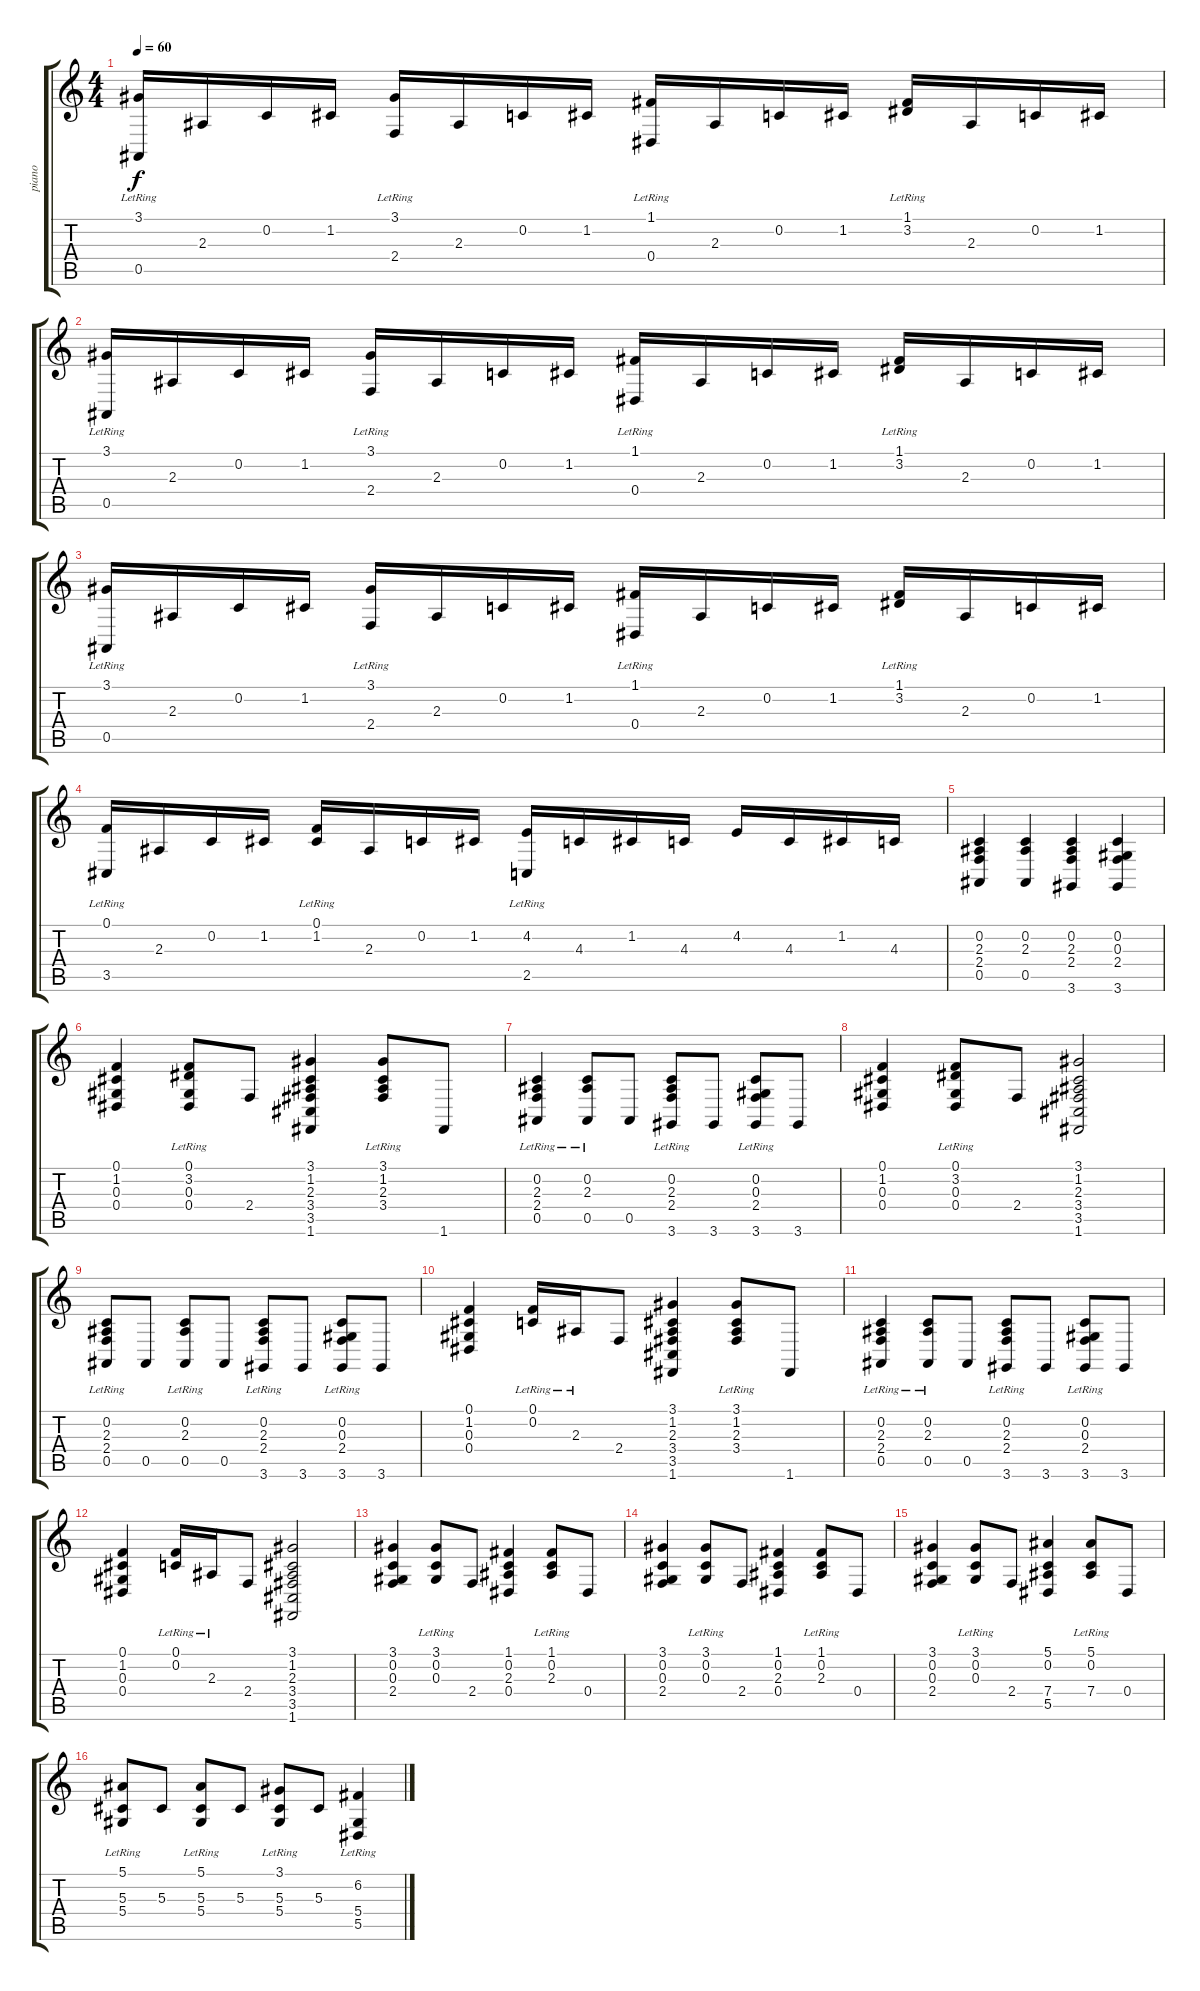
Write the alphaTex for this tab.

\track ("piano" "piano") {instrument acousticgrandpiano}
\staff {score tabs}
\tuning (F4 C4 Ab3 Eb3 Bb2 F2) {hide}
\ts (4 4)
\tempo 60
\clef g2
\ks c
(3.1 0.5{lr}).16{dy f} 2.3.16 0.2.16 1.2.16 (3.1 2.4{lr}).16 2.3.16 0.2.16 1.2.16 (1.1 0.4{lr}).16 2.3.16 0.2.16 1.2.16 (1.1 3.2{lr}).16 2.3.16 0.2.16 1.2.16 |
(3.1 0.5{lr}).16 2.3.16 0.2.16 1.2.16 (3.1 2.4{lr}).16 2.3.16 0.2.16 1.2.16 (1.1 0.4{lr}).16 2.3.16 0.2.16 1.2.16 (1.1 3.2{lr}).16 2.3.16 0.2.16 1.2.16 |
(3.1 0.5{lr}).16 2.3.16 0.2.16 1.2.16 (3.1 2.4{lr}).16 2.3.16 0.2.16 1.2.16 (1.1 0.4{lr}).16 2.3.16 0.2.16 1.2.16 (1.1 3.2{lr}).16 2.3.16 0.2.16 1.2.16 |
(0.1 3.5{lr}).16 2.3.16 0.2.16 1.2.16 (0.1 1.2{lr}).16 2.3.16 0.2.16 1.2.16 (4.2 2.5{lr}).16 4.3.16 1.2.16 4.3.16 4.2.16 4.3.16 1.2.16 4.3.16 |
(0.2 2.3 2.4 0.5).4 (0.2 2.3 0.5).4 (0.2 2.3 2.4 3.6).4 (0.2 0.3 2.4 3.6).4 |
(0.1 1.2 0.3 0.4).4 (0.1{lr} 3.2{lr} 0.3{lr} 0.4).8 2.4.8 (3.1 1.2 2.3 3.4 3.5 1.6).4 (3.1{lr} 1.2{lr} 2.3{lr} 3.4{lr}).8 1.6.8 |
(0.2{lr} 2.3{lr} 2.4{lr} 0.5).4 (0.2{lr} 2.3{lr} 0.5).8 0.5.8 (0.2{lr} 2.3{lr} 2.4{lr} 3.6).8 3.6.8 (0.2{lr} 0.3{lr} 2.4{lr} 3.6).8 3.6.8 |
(0.1 1.2 0.3 0.4).4 (0.1{lr} 3.2{lr} 0.3{lr} 0.4).8 2.4.8 (3.1 1.2 2.3 3.4 3.5 1.6).2 |
(0.2{lr} 2.3{lr} 2.4{lr} 0.5).8 0.5.8 (0.2{lr} 2.3{lr} 0.5).8 0.5.8 (0.2{lr} 2.3{lr} 2.4{lr} 3.6).8 3.6.8 (0.2{lr} 0.3{lr} 2.4{lr} 3.6).8 3.6.8 |
(0.1 1.2 0.3 0.4).4 (0.1 0.2{lr}).16 2.3{lr}.16 2.4.8 (3.1 1.2 2.3 3.4 3.5 1.6).4 (3.1{lr} 1.2{lr} 2.3{lr} 3.4{lr}).8 1.6.8 |
(0.2{lr} 2.3{lr} 2.4{lr} 0.5).4 (0.2{lr} 2.3{lr} 0.5).8 0.5.8 (0.2{lr} 2.3{lr} 2.4{lr} 3.6).8 3.6.8 (0.2{lr} 0.3{lr} 2.4{lr} 3.6).8 3.6.8 |
(0.1 1.2 0.3 0.4).4 (0.1 0.2{lr}).16 2.3{lr}.16 2.4.8 (3.1 1.2 2.3 3.4 3.5 1.6).2 |
(3.1 0.2 0.3 2.4).4 (3.1{lr} 0.2{lr} 0.3{lr}).8 2.4.8 (1.1 0.2 2.3 0.4).4 (1.1{lr} 0.2{lr} 2.3{lr}).8 0.4.8 |
(3.1 0.2 0.3 2.4).4 (3.1{lr} 0.2{lr} 0.3{lr}).8 2.4.8 (1.1 0.2 2.3 0.4).4 (1.1{lr} 0.2{lr} 2.3{lr}).8 0.4.8 |
(3.1 0.2 0.3 2.4).4 (3.1{lr} 0.2{lr} 0.3{lr}).8 2.4.8 (5.1 0.2 7.4 5.5).4 (5.1{lr} 0.2{lr} 7.4).8 0.4.8 |
(5.1{lr} 5.3 5.4{lr}).8 5.3.8 (5.1{lr} 5.3 5.4{lr}).8 5.3.8 (3.1{lr} 5.3 5.4{lr}).8 5.3.8 (6.2{lr} 5.4{lr} 5.5).4
